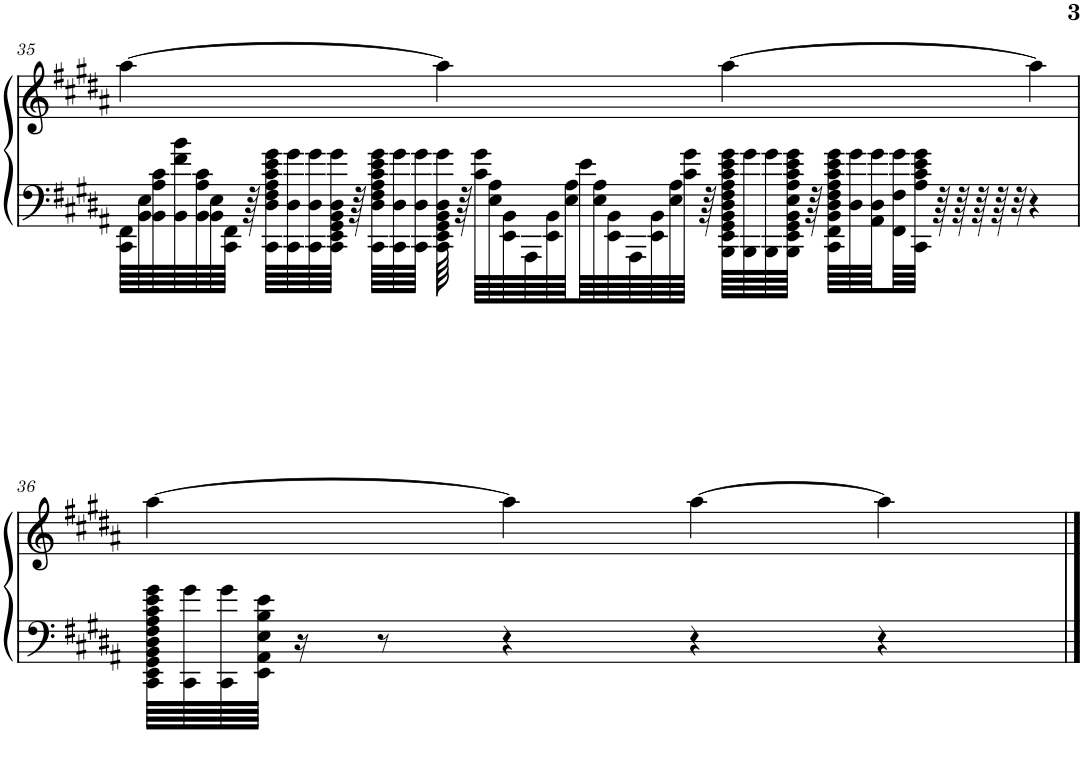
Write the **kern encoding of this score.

**kern	**kern
*part1	*part1
*staff2	*staff1
*I"钢琴 独奏	*
!!LO:PB:g=z
*clefF4	*clefG2
*k[f#c#g#d#a#]	*k[f#c#g#d#a#]
*M4/4	*M4/4
*met(c)	*met(c)
=35	=35
64CC#\ 64FF#\LLLL	[4aa#\
64BB\ 64E\	.
64BB\ 64A#\ 64c#\	.
64BB\ 64f#\ 64b\	.
64BB\ 64A#\ 64c#\	.
64BB\ 64E\	.
64CC#\ 64FF#\JJJJ	.
64r	.
64CC#\ 64D#\ 64F#\ 64A#\ 64c#\ 64e\ 64g#\LLLL	.
64CC#\ 64D#\ 64g#\	.
64CC#\ 64D#\ 64g#\	.
64CC#\ 64EE\ 64GG#\ 64BB\ 64D#\ 64g#\JJJJ	.
64r	.
64CC#\ 64D#\ 64F#\ 64A#\ 64c#\ 64e\ 64g#\LLLL	.
64CC#\ 64D#\ 64g#\	.
64CC#\ 64D#\ 64g#\JJJJ	.
64CC#\ 64EE\ 64GG#\ 64BB\ 64D#\ 64g#\	4aa#\]
64r	.
64c#\ 64g#\LLLL	.
64E\ 64A#\	.
64EE\ 64BB\	.
64AAA#\	.
64EE\ 64BB\	.
64E\ 64A#\	.
64e\	.
64E\ 64A#\	.
64EE\ 64BB\	.
64AAA#\	.
64EE\ 64BB\	.
64E\ 64A#\	.
64c#\ 64g#\JJJJ	.
64r	.
64BBB\ 64EE\ 64GG#\ 64BB\ 64D#\ 64F#\ 64A#\ 64c#\ 64e\ 64g#\LLLL	[4aa#\
64BBB\ 64g#\	.
64BBB\ 64g#\	.
64BBB\ 64EE\ 64GG#\ 64BB\ 64E\ 64A#\ 64c#\ 64e\ 64g#\JJJJ	.
64r	.
64CC#\ 64FF#\ 64BB\ 64D#\ 64F#\ 64A#\ 64c#\ 64e\ 64g#\LLLL	.
64D#\ 64g#\	.
64AA#\ 64D#\ 64g#\	.
64FF#\ 64F#\ 64g#\	.
64CC#\ 64A#\ 64c#\ 64e\ 64g#\JJJJ	.
64r	.
64r	.
64r	.
64r	.
32r	.
4r	4aa#\]
!!LO:LB:g=z
=36	=36
64CC#\ 64EE\ 64GG#\ 64BB\ 64D#\ 64F#\ 64A#\ 64c#\ 64e\ 64g#\LLLL	[4aa#\
64CC#\ 64g#\	.
64CC#\ 64g#\	.
64EE\ 64AA#\ 64E\ 64B\ 64e\JJJJ	.
16r	.
8r	.
4r	4aa#\]
4r	[4aa#\
4r	4aa#\]
==	==
*-	*-
